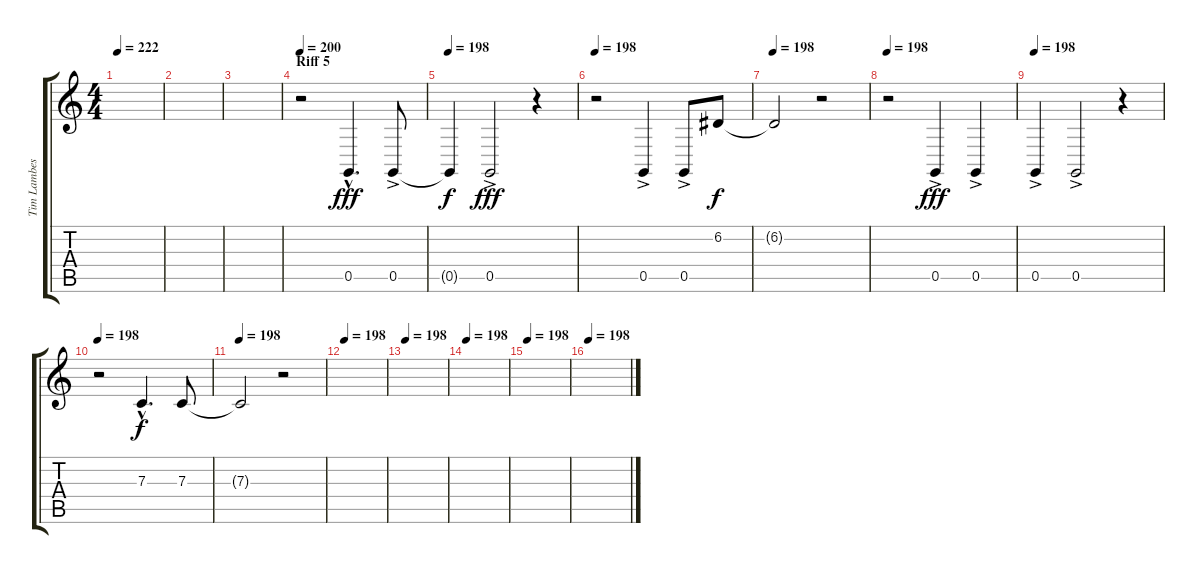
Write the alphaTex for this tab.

\track ("Tim Lambesis (Vocals)" "Tim Lambes") {instrument lead2sawtooth}
\staff {score tabs}
\tuning (D4 A3 F3 C3 G2 C2) {hide}
\ts (4 4)
\tempo 222
\clef g2
\ks c
|
|
|
\section ("" "Riff 5")
\tempo 200
r.2{instrument lead8bassandlead} 0.5{hac}.4{d dy fff} 0.5{ac}.8 |
\tempo 198
0.5{t}.4{dy f} 0.5{ac}.2{dy fff} r.4 |
\tempo 198
r.2 0.5{ac}.4 0.5{ac}.8 6.2.8{dy f} |
\tempo 198
6.2{t}.2 r.2 |
\tempo 198
r.2 0.5{ac}.4{dy fff} 0.5{ac}.4 |
\tempo 198
0.5{ac}.4 0.5{ac}.2 r.4 |
\tempo 198
r.2 7.3{hac}.4{d dy f instrument lead2sawtooth} 7.3.8 |
\tempo 198
7.3{t}.2 r.2 |
\tempo 198
|
\tempo 198
|
\tempo 198
|
\tempo 198
|
\tempo 198
